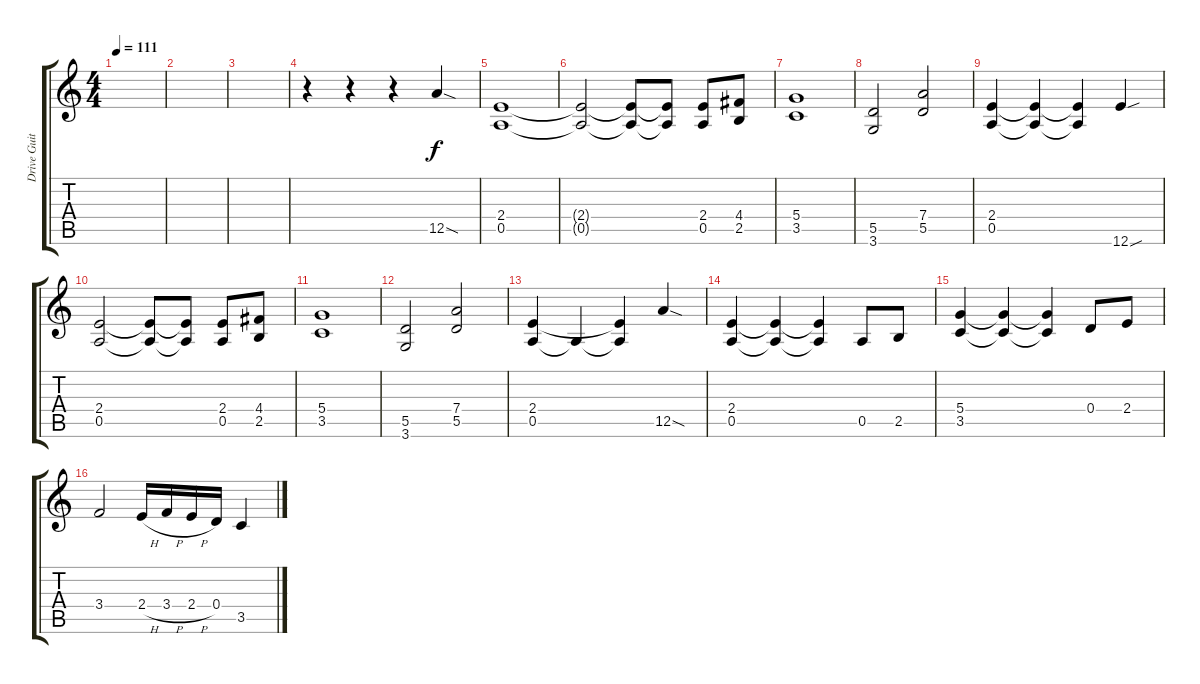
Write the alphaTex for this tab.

\track ("Drive Guitar" "Drive Guit") {instrument distortionguitar}
\staff {score tabs}
\tuning (E4 B3 G3 D3 A2 E2) {hide}
\ts (4 4)
\tempo 111
\clef g2
\ks c
|
|
|
r.4 r.4 r.4 12.5{sod}.4 |
(2.4 0.5).1 |
(2.4{t} 0.5{t}).2 (2.4{t} 0.5{t}).8 (2.4{t} 0.5{t}).8 (2.4 0.5).8 (4.4 2.5).8 |
(5.4 3.5).1 |
(5.5 3.6).2 (7.4 5.5).2 |
(2.4 0.5).4 (2.4{t} 0.5{t}).4 (2.4{t} 0.5{t}).4 12.6{sou}.4 |
(2.4 0.5).2 (2.4{t} 0.5{t}).8 (2.4{t} 0.5{t}).8 (2.4 0.5).8 (4.4 2.5).8 |
(5.4 3.5).1 |
(5.5 3.6).2 (7.4 5.5).2 |
(2.4 0.5).4 0.5{t}.4 (2.4{t} 0.5{t}).4 12.5{sod}.4 |
(2.4 0.5).4 (2.4{t} 0.5{t}).4 (2.4{t} 0.5{t}).4 0.5.8 2.5.8 |
(5.4 3.5).4 (5.4{t} 3.5{t}).4 (5.4{t} 3.5{t}).4 0.4.8 2.4.8 |
3.4.2 2.4{h}.16 3.4{h}.16 2.4{h}.16 0.4.16 3.5.4
